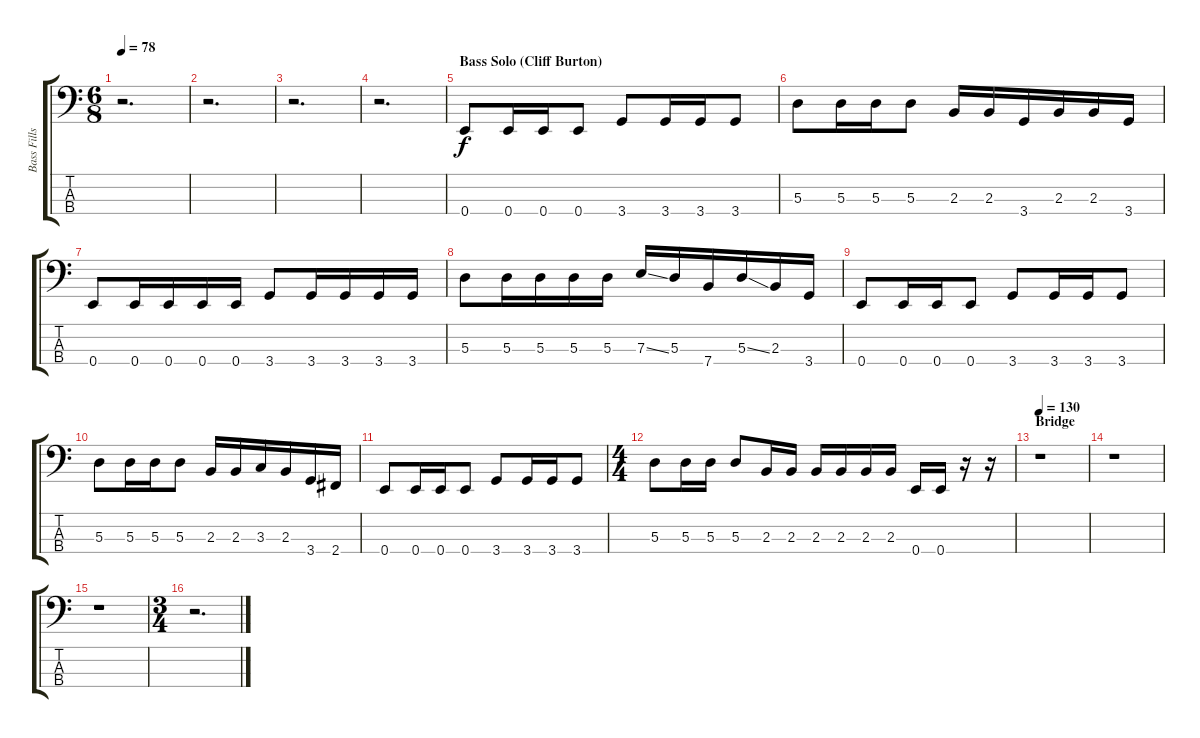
\track ("Bass Fills" "Bass Fills") {instrument electricbassfinger}
\staff {score tabs}
\tuning (G2 D2 A1 E1) {hide}
\ts (6 8)
\tempo 78
\clef f4
\ks c
r.2{d dy f} |
r.2{d} |
r.2{d} |
r.2{d} |
\section ("" "Bass Solo (Cliff Burton)")
0.4.8 0.4.16 0.4.16 0.4.8 3.4.8 3.4.16 3.4.16 3.4.8 |
5.3.8 5.3.16 5.3.16 5.3.8 2.3.16 2.3.16 3.4.16 2.3.16 2.3.16 3.4.16 |
0.4.8 0.4.16 0.4.16 0.4.16 0.4.16 3.4.8 3.4.16 3.4.16 3.4.16 3.4.16 |
5.3.8 5.3.16 5.3.16 5.3.16 5.3.16 7.3{ss}.16 5.3.16 7.4.16 5.3{ss}.16 2.3.16 3.4.16 |
0.4.8 0.4.16 0.4.16 0.4.8 3.4.8 3.4.16 3.4.16 3.4.8 |
5.3.8 5.3.16 5.3.16 5.3.8 2.3.16 2.3.16 3.3.16 2.3.16 3.4.16 2.4.16 |
0.4.8 0.4.16 0.4.16 0.4.8 3.4.8 3.4.16 3.4.16 3.4.8 |
\ts (4 4)
5.3.8 5.3.16 5.3.16 5.3.8 2.3.16 2.3.16 2.3.16 2.3.16 2.3.16 2.3.16 0.4.16 0.4.16 r.16 r.16 |
\section ("" "Bridge")
\tempo 130
r.1 |
r.1 |
r.1 |
\ts (3 4)
r.2{d}
